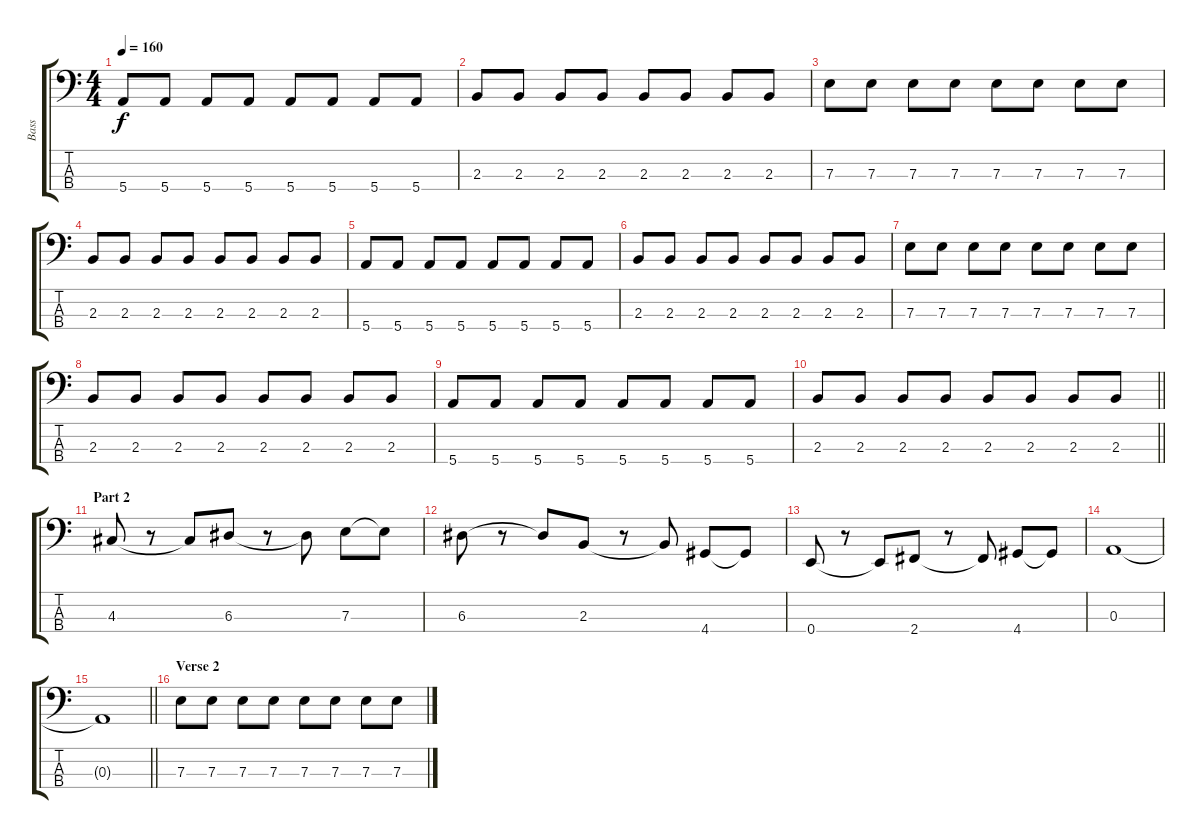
\track ("Bass" "Bass") {instrument electricbassfinger}
\staff {score tabs}
\tuning (G2 D2 A1 E1) {hide}
\ts (4 4)
\tempo 160
\clef f4
\ks c
5.4.8{dy f} 5.4.8 5.4.8 5.4.8 5.4.8 5.4.8 5.4.8 5.4.8 |
2.3.8 2.3.8 2.3.8 2.3.8 2.3.8 2.3.8 2.3.8 2.3.8 |
7.3.8 7.3.8 7.3.8 7.3.8 7.3.8 7.3.8 7.3.8 7.3.8 |
2.3.8 2.3.8 2.3.8 2.3.8 2.3.8 2.3.8 2.3.8 2.3.8 |
5.4.8 5.4.8 5.4.8 5.4.8 5.4.8 5.4.8 5.4.8 5.4.8 |
2.3.8 2.3.8 2.3.8 2.3.8 2.3.8 2.3.8 2.3.8 2.3.8 |
7.3.8 7.3.8 7.3.8 7.3.8 7.3.8 7.3.8 7.3.8 7.3.8 |
2.3.8 2.3.8 2.3.8 2.3.8 2.3.8 2.3.8 2.3.8 2.3.8 |
5.4.8 5.4.8 5.4.8 5.4.8 5.4.8 5.4.8 5.4.8 5.4.8 |
\barLineRight lightlight
2.3.8 2.3.8 2.3.8 2.3.8 2.3.8 2.3.8 2.3.8 2.3.8 |
\section ("" "Part 2")
4.3.8 r.8 4.3{t}.8 6.3.8 r.8 6.3{t}.8 7.3.8 7.3{t}.8 |
6.3.8 r.8 6.3{t}.8 2.3.8 r.8 2.3{t}.8 4.4.8 4.4{t}.8 |
0.4.8 r.8 0.4{t}.8 2.4.8 r.8 2.4{t}.8 4.4.8 4.4{t}.8 |
0.3.1 |
\barLineRight lightlight
0.3{t}.1 |
\section ("" "Verse 2")
7.3.8 7.3.8 7.3.8 7.3.8 7.3.8 7.3.8 7.3.8 7.3.8
